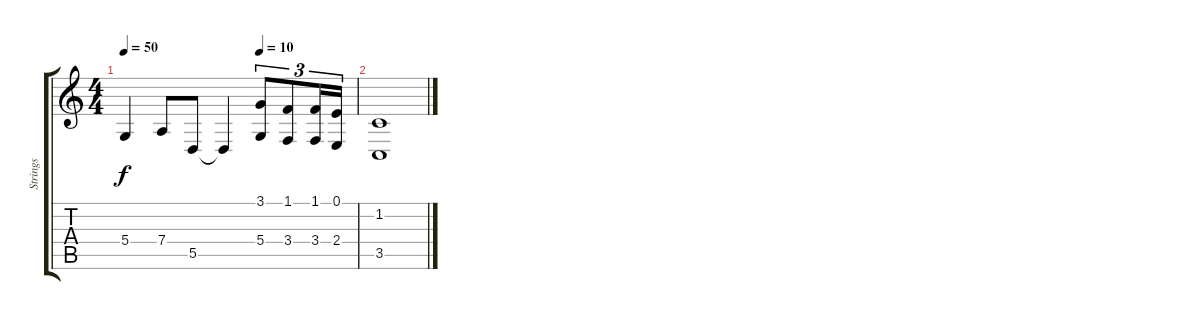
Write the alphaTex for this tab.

\track ("Strings" "Strings") {instrument stringensemble1}
\staff {score tabs}
\tuning (E4 B3 G3 D3 A2 E2) {hide}
\ts (4 4)
\tempo 50
\tempo (10 0.5833333333333334)
\clef g2
\ks c
5.4.4{dy f} 7.4.8 5.5.8 5.5{t}.4 (3.1 5.4).8{tu (3 2)} (1.1 3.4).8{tu (3 2)} (1.1 3.4).16{tu (3 2)} (0.1 2.4).16{tu (3 2)} |
(1.2 3.5).1{volume 0}
